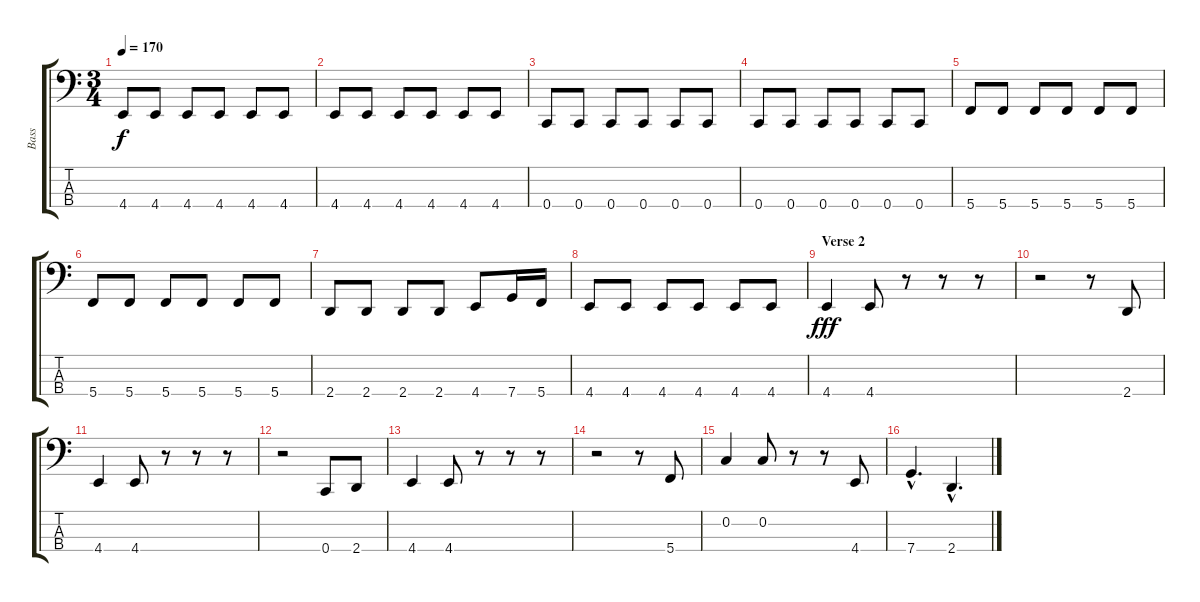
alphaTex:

\track ("Bass" "Bass") {instrument electricbassfinger}
\staff {score tabs}
\tuning (F2 C2 G1 C1) {hide}
\ts (3 4)
\tempo 170
\clef f4
\ks c
4.4.8{dy f} 4.4.8 4.4.8 4.4.8 4.4.8 4.4.8 |
4.4.8 4.4.8 4.4.8 4.4.8 4.4.8 4.4.8 |
0.4.8 0.4.8 0.4.8 0.4.8 0.4.8 0.4.8 |
0.4.8 0.4.8 0.4.8 0.4.8 0.4.8 0.4.8 |
5.4.8 5.4.8 5.4.8 5.4.8 5.4.8 5.4.8 |
5.4.8 5.4.8 5.4.8 5.4.8 5.4.8 5.4.8 |
2.4.8 2.4.8 2.4.8 2.4.8 4.4.8 7.4.16 5.4.16 |
4.4.8 4.4.8 4.4.8 4.4.8 4.4.8 4.4.8 |
\section ("" "Verse 2")
4.4.4{dy fff} 4.4.8 r.8 r.8 r.8 |
r.2 r.8 2.4.8 |
4.4.4 4.4.8 r.8 r.8 r.8 |
r.2 0.4.8 2.4.8 |
4.4.4 4.4.8 r.8 r.8 r.8 |
r.2 r.8 5.4.8 |
0.2.4 0.2.8 r.8 r.8 4.4.8 |
7.4{hac}.4{d} 2.4{hac}.4{d}
